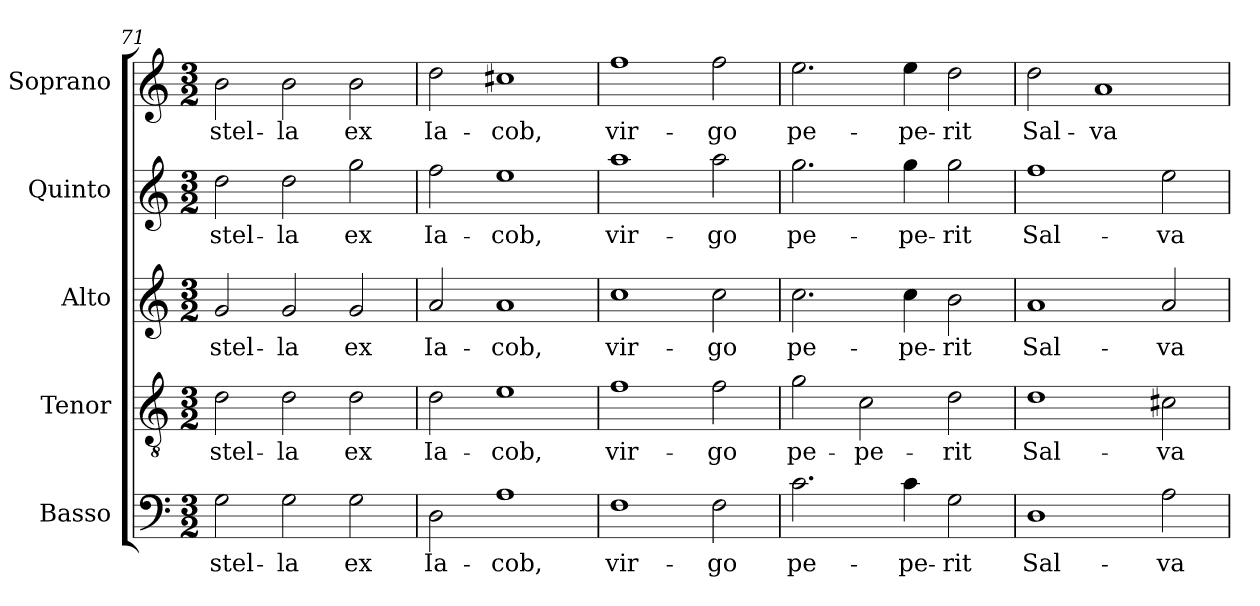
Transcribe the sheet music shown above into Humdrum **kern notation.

**kern	**text	**kern	**text	**kern	**text	**kern	**text	**kern	**text
*part5	*part5	*part4	*part4	*part3	*part3	*part2	*part2	*part1	*part1
*staff5	*staff5	*staff4	*staff4	*staff3	*staff3	*staff2	*staff2	*staff1	*staff1
*I"Basso	*	*I"Tenor	*	*I"Alto	*	*I"Quinto	*	*I"Soprano	*
*I'B.	*	*I'T.	*	*I'A.	*	*I'Q.	*	*I'S.	*
*clefF4	*	*clefGv2	*	*clefG2	*	*clefG2	*	*clefG2	*
*	*	*ITrd7c12	*	*	*	*	*	*	*
*k[]	*	*k[]	*	*k[]	*	*k[]	*	*k[]	*
*C:	*	*C:	*	*C:	*	*C:	*	*C:	*
*M3/2	*	*M3/2	*	*M3/2	*	*M3/2	*	*M3/2	*
=71	=71	=71	=71	=71	=71	=71	=71	=71	=71
!	!LO:LY:b:color=#000000	!	!	!	!	!	!	!	!
!	!	!	!LO:LY:b:color=#000000	!	!	!	!	!	!
!	!	!	!	!	!LO:LY:b:color=#000000	!	!	!	!
!	!	!	!	!	!	!	!LO:LY:b:color=#000000	!	!
!	!	!	!	!	!	!	!	!	!LO:LY:b:color=#000000
2Gi\	stel-	2Di\	stel-	2gi/	stel-	2ddi\	stel-	2bi\	stel-
!	!LO:LY:b:color=#000000	!	!	!	!	!	!	!	!
!	!	!	!LO:LY:b:color=#000000	!	!	!	!	!	!
!	!	!	!	!	!LO:LY:b:color=#000000	!	!	!	!
!	!	!	!	!	!	!	!LO:LY:b:color=#000000	!	!
!	!	!	!	!	!	!	!	!	!LO:LY:b:color=#000000
2Gi\	-la	2Di\	-la	2gi/	-la	2ddi\	-la	2bi\	-la
!	!LO:LY:b:color=#000000	!	!	!	!	!	!	!	!
!	!	!	!LO:LY:b:color=#000000	!	!	!	!	!	!
!	!	!	!	!	!LO:LY:b:color=#000000	!	!	!	!
!	!	!	!	!	!	!	!LO:LY:b:color=#000000	!	!
!	!	!	!	!	!	!	!	!	!LO:LY:b:color=#000000
2Gi\	ex	2Di\	ex	2gi/	ex	2ggi\	ex	2bi\	ex
=72	=72	=72	=72	=72	=72	=72	=72	=72	=72
!	!LO:LY:b:color=#000000	!	!	!	!	!	!	!	!
!	!	!	!LO:LY:b:color=#000000	!	!	!	!	!	!
!	!	!	!	!	!LO:LY:b:color=#000000	!	!	!	!
!	!	!	!	!	!	!	!LO:LY:b:color=#000000	!	!
!	!	!	!	!	!	!	!	!	!LO:LY:b:color=#000000
2Di\	Ia-	2Di\	Ia-	2ai/	Ia-	2ffi\	Ia-	2ddi\	Ia-
!	!LO:LY:b:color=#000000	!	!	!	!	!	!	!	!
!	!	!	!LO:LY:b:color=#000000	!	!	!	!	!	!
!	!	!	!	!	!LO:LY:b:color=#000000	!	!	!	!
!	!	!	!	!	!	!	!LO:LY:b:color=#000000	!	!
!	!	!	!	!	!	!	!	!	!LO:LY:b:color=#000000
1Ai	-cob,	1Ei	-cob,	1ai	-cob,	1eei	-cob,	1cc#Xi	-cob,
=73	=73	=73	=73	=73	=73	=73	=73	=73	=73
!	!LO:LY:b:color=#000000	!	!	!	!	!	!	!	!
!	!	!	!LO:LY:b:color=#000000	!	!	!	!	!	!
!	!	!	!	!	!LO:LY:b:color=#000000	!	!	!	!
!	!	!	!	!	!	!	!LO:LY:b:color=#000000	!	!
!	!	!	!	!	!	!	!	!	!LO:LY:b:color=#000000
1Fi	vir-	1Fi	vir-	1cci	vir-	1aai	vir-	1ffi	vir-
!	!LO:LY:b:color=#000000	!	!	!	!	!	!	!	!
!	!	!	!LO:LY:b:color=#000000	!	!	!	!	!	!
!	!	!	!	!	!LO:LY:b:color=#000000	!	!	!	!
!	!	!	!	!	!	!	!LO:LY:b:color=#000000	!	!
!	!	!	!	!	!	!	!	!	!LO:LY:b:color=#000000
2Fi\	-go	2Fi\	-go	2cci\	-go	2aai\	-go	2ffi\	-go
!!LO:LB:g=z
=74	=74	=74	=74	=74	=74	=74	=74	=74	=74
!	!LO:LY:b:color=#000000	!	!	!	!	!	!	!	!
!	!	!	!LO:LY:b:color=#000000	!	!	!	!	!	!
!	!	!	!	!	!LO:LY:b:color=#000000	!	!	!	!
!	!	!	!	!	!	!	!LO:LY:b:color=#000000	!	!
!	!	!	!	!	!	!	!	!	!LO:LY:b:color=#000000
2.ci\	pe-	2Gi\	pe-	2.cci\	pe-	2.ggi\	pe-	2.eei\	pe-
!	!	!	!LO:LY:b:color=#000000	!	!	!	!	!	!
.	.	2Ci\	-pe-	.	.	.	.	.	.
!	!LO:LY:b:color=#000000	!	!	!	!	!	!	!	!
!	!	!	!	!	!LO:LY:b:color=#000000	!	!	!	!
!	!	!	!	!	!	!	!LO:LY:b:color=#000000	!	!
!	!	!	!	!	!	!	!	!	!LO:LY:b:color=#000000
4ci\	-pe-	.	.	4cci\	-pe-	4ggi\	-pe-	4eei\	-pe-
!	!LO:LY:b:color=#000000	!	!	!	!	!	!	!	!
!	!	!	!LO:LY:b:color=#000000	!	!	!	!	!	!
!	!	!	!	!	!LO:LY:b:color=#000000	!	!	!	!
!	!	!	!	!	!	!	!LO:LY:b:color=#000000	!	!
!	!	!	!	!	!	!	!	!	!LO:LY:b:color=#000000
2Gi\	-rit	2Di\	-rit	2bi\	-rit	2ggi\	-rit	2ddi\	-rit
=75	=75	=75	=75	=75	=75	=75	=75	=75	=75
!	!LO:LY:b:color=#000000	!	!	!	!	!	!	!	!
!	!	!	!LO:LY:b:color=#000000	!	!	!	!	!	!
!	!	!	!	!	!LO:LY:b:color=#000000	!	!	!	!
!	!	!	!	!	!	!	!LO:LY:b:color=#000000	!	!
!	!	!	!	!	!	!	!	!	!LO:LY:b:color=#000000
1Di	Sal-	1Di	Sal-	1ai	Sal-	1ffi	Sal-	2ddi\	Sal-
!	!	!	!	!	!	!	!	!	!LO:LY:b:color=#000000
.	.	.	.	.	.	.	.	1ai	-va-
!	!LO:LY:b:color=#000000	!	!	!	!	!	!	!	!
!	!	!	!LO:LY:b:color=#000000	!	!	!	!	!	!
!	!	!	!	!	!LO:LY:b:color=#000000	!	!	!	!
!	!	!	!	!	!	!	!LO:LY:b:color=#000000	!	!
2Ai\	-va-	2C#Xi\	-va-	2ai/	-va-	2eei\	-va-	.	.
=	=	=	=	=	=	=	=	=	=
*-	*-	*-	*-	*-	*-	*-	*-	*-	*-
